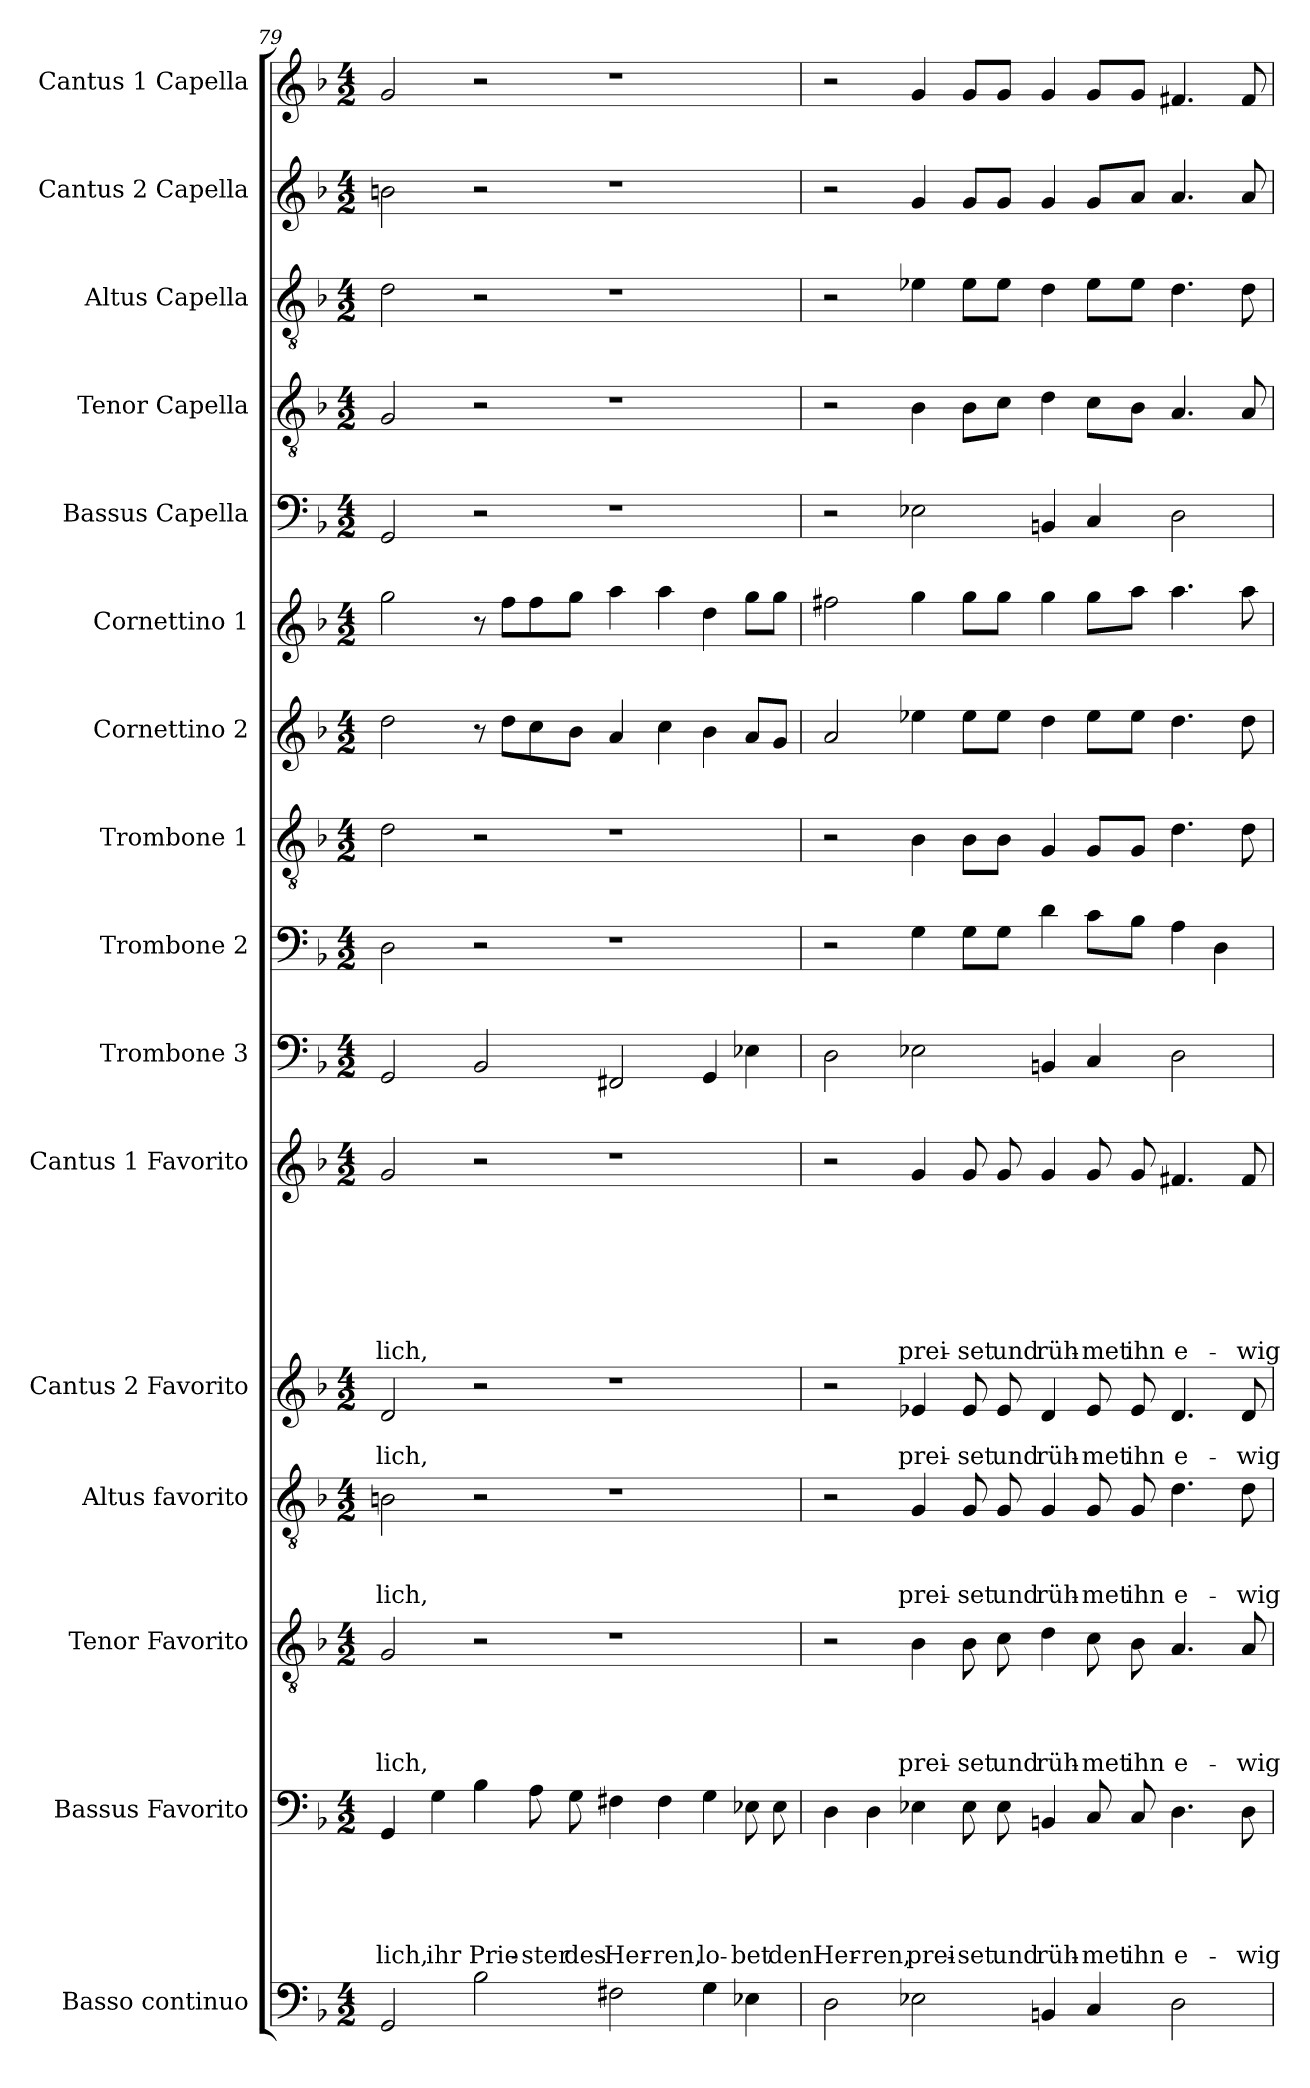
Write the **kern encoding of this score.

**kern	**kern	**text	**text	**text	**text	**text	**kern	**text	**text	**text	**text	**kern	**text	**text	**text	**kern	**text	**text	**kern	**text	**text	**text	**text	**text	**text	**text	**kern	**kern	**kern	**kern	**kern	**kern	**kern	**kern	**kern	**kern
*part16	*part15	*part15	*part15	*part15	*part15	*part15	*part14	*part14	*part14	*part14	*part14	*part13	*part13	*part13	*part13	*part12	*part12	*part12	*part11	*part11	*part11	*part11	*part11	*part11	*part11	*part11	*part10	*part9	*part8	*part7	*part6	*part5	*part4	*part3	*part2	*part1
*staff16	*staff15	*staff15	*staff15	*staff15	*staff15	*staff15	*staff14	*staff14	*staff14	*staff14	*staff14	*staff13	*staff13	*staff13	*staff13	*staff12	*staff12	*staff12	*staff11	*staff11	*staff11	*staff11	*staff11	*staff11	*staff11	*staff11	*staff10	*staff9	*staff8	*staff7	*staff6	*staff5	*staff4	*staff3	*staff2	*staff1
*I"Basso continuo	*I"Bassus Favorito	*	*	*	*	*	*I"Tenor Favorito	*	*	*	*	*I"Altus favorito	*	*	*	*I"Cantus 2 Favorito	*	*	*I"Cantus 1 Favorito	*	*	*	*	*	*	*	*I"Trombone 3	*I"Trombone 2	*I"Trombone 1	*I"Cornettino 2	*I"Cornettino 1	*I"Bassus Capella	*I"Tenor Capella	*I"Altus Capella	*I"Cantus 2 Capella	*I"Cantus 1 Capella
*clefF4	*clefF4	*	*	*	*	*	*clefGv2	*	*	*	*	*clefGv2	*	*	*	*clefG2	*	*	*clefG2	*	*	*	*	*	*	*	*clefF4	*clefF4	*clefGv2	*clefG2	*clefG2	*clefF4	*clefGv2	*clefGv2	*clefG2	*clefG2
*k[b-]	*k[b-]	*	*	*	*	*	*k[b-]	*	*	*	*	*k[b-]	*	*	*	*k[b-]	*	*	*k[b-]	*	*	*	*	*	*	*	*k[b-]	*k[b-]	*k[b-]	*k[b-]	*k[b-]	*k[b-]	*k[b-]	*k[b-]	*k[b-]	*k[b-]
*F:	*F:	*	*	*	*	*	*F:	*	*	*	*	*F:	*	*	*	*F:	*	*	*F:	*	*	*	*	*	*	*	*F:	*F:	*F:	*F:	*F:	*F:	*F:	*F:	*F:	*F:
*M4/2	*M4/2	*	*	*	*	*	*M4/2	*	*	*	*	*M4/2	*	*	*	*M4/2	*	*	*M4/2	*	*	*	*	*	*	*	*M4/2	*M4/2	*M4/2	*M4/2	*M4/2	*M4/2	*M4/2	*M4/2	*M4/2	*M4/2
=79	=79	=79	=79	=79	=79	=79	=79	=79	=79	=79	=79	=79	=79	=79	=79	=79	=79	=79	=79	=79	=79	=79	=79	=79	=79	=79	=79	=79	=79	=79	=79	=79	=79	=79	=79	=79
!	!	!	!	!	!	!LO:LY:b	!	!	!	!	!LO:LY:b	!	!	!	!LO:LY:b	!	!	!LO:LY:b	!	!	!	!	!	!	!	!LO:LY:b	!	!	!	!	!	!	!	!	!	!
2GG/	4GG/	.	.	.	.	-lich,	2G/	.	.	.	-lich,	2Bn\	.	.	-lich,	2d/	.	-lich,	2g/	.	.	.	.	.	.	-lich,	2GG/	2D\	2d\	2dd\	2gg\	2GG/	2G/	2d\	2bn\	2g/
!	!	!	!	!	!	!LO:LY:b	!	!	!	!	!	!	!	!	!	!	!	!	!	!	!	!	!	!	!	!	!	!	!	!	!	!	!	!	!	!
.	4G\	.	.	.	.	ihr	.	.	.	.	.	.	.	.	.	.	.	.	.	.	.	.	.	.	.	.	.	.	.	.	.	.	.	.	.	.
!	!	!	!	!	!	!LO:LY:b	!	!	!	!	!	!	!	!	!	!	!	!	!	!	!	!	!	!	!	!	!	!	!	!	!	!	!	!	!	!
2B-\	4B-\	.	.	.	.	Prie-	2r	.	.	.	.	2r	.	.	.	2r	.	.	2r	.	.	.	.	.	.	.	2BB-/	2r	2r	8r	8r	2r	2r	2r	2r	2r
.	.	.	.	.	.	.	.	.	.	.	.	.	.	.	.	.	.	.	.	.	.	.	.	.	.	.	.	.	.	8dd\L	8ff\L	.	.	.	.	.
!	!	!	!	!	!	!LO:LY:b	!	!	!	!	!	!	!	!	!	!	!	!	!	!	!	!	!	!	!	!	!	!	!	!	!	!	!	!	!	!
.	8A\	.	.	.	.	-ster	.	.	.	.	.	.	.	.	.	.	.	.	.	.	.	.	.	.	.	.	.	.	.	8cc\	8ff\	.	.	.	.	.
!	!	!	!	!	!	!LO:LY:b	!	!	!	!	!	!	!	!	!	!	!	!	!	!	!	!	!	!	!	!	!	!	!	!	!	!	!	!	!	!
.	8G\	.	.	.	.	des	.	.	.	.	.	.	.	.	.	.	.	.	.	.	.	.	.	.	.	.	.	.	.	8b-\J	8gg\J	.	.	.	.	.
!	!	!	!	!	!	!LO:LY:b	!	!	!	!	!	!	!	!	!	!	!	!	!	!	!	!	!	!	!	!	!	!	!	!	!	!	!	!	!	!
2F#X\	4F#X\	.	.	.	.	Her-	1r	.	.	.	.	1r	.	.	.	1r	.	.	1r	.	.	.	.	.	.	.	2FF#X/	1r	1r	4a/	4aa\	1r	1r	1r	1r	1r
!	!	!	!	!	!	!LO:LY:b	!	!	!	!	!	!	!	!	!	!	!	!	!	!	!	!	!	!	!	!	!	!	!	!	!	!	!	!	!	!
.	4F#\	.	.	.	.	-ren,	.	.	.	.	.	.	.	.	.	.	.	.	.	.	.	.	.	.	.	.	.	.	.	4cc\	4aa\	.	.	.	.	.
!	!	!	!	!	!	!LO:LY:b	!	!	!	!	!	!	!	!	!	!	!	!	!	!	!	!	!	!	!	!	!	!	!	!	!	!	!	!	!	!
4G\	4G\	.	.	.	.	lo-	.	.	.	.	.	.	.	.	.	.	.	.	.	.	.	.	.	.	.	.	4GG/	.	.	4b-\	4dd\	.	.	.	.	.
!	!	!	!	!	!	!LO:LY:b	!	!	!	!	!	!	!	!	!	!	!	!	!	!	!	!	!	!	!	!	!	!	!	!	!	!	!	!	!	!
4E-X\	8E-X\	.	.	.	.	-bet	.	.	.	.	.	.	.	.	.	.	.	.	.	.	.	.	.	.	.	.	4E-X\	.	.	8a/L	8gg\L	.	.	.	.	.
!	!	!	!	!	!	!LO:LY:b	!	!	!	!	!	!	!	!	!	!	!	!	!	!	!	!	!	!	!	!	!	!	!	!	!	!	!	!	!	!
.	8E-\	.	.	.	.	den	.	.	.	.	.	.	.	.	.	.	.	.	.	.	.	.	.	.	.	.	.	.	.	8g/J	8gg\J	.	.	.	.	.
!!LO:PB:g=z
=80	=80	=80	=80	=80	=80	=80	=80	=80	=80	=80	=80	=80	=80	=80	=80	=80	=80	=80	=80	=80	=80	=80	=80	=80	=80	=80	=80	=80	=80	=80	=80	=80	=80	=80	=80	=80
!	!	!	!	!	!	!LO:LY:b	!	!	!	!	!	!	!	!	!	!	!	!	!	!	!	!	!	!	!	!	!	!	!	!	!	!	!	!	!	!
2D\	4D\	.	.	.	.	Her-	2r	.	.	.	.	2r	.	.	.	2r	.	.	2r	.	.	.	.	.	.	.	2D\	2r	2r	2a/	2ff#X\	2r	2r	2r	2r	2r
!	!	!	!	!	!	!LO:LY:b	!	!	!	!	!	!	!	!	!	!	!	!	!	!	!	!	!	!	!	!	!	!	!	!	!	!	!	!	!	!
.	4D\	.	.	.	.	-ren,	.	.	.	.	.	.	.	.	.	.	.	.	.	.	.	.	.	.	.	.	.	.	.	.	.	.	.	.	.	.
!	!	!	!	!	!	!LO:LY:b	!	!	!	!	!LO:LY:b	!	!	!	!LO:LY:b	!	!	!LO:LY:b	!	!	!	!	!	!	!	!LO:LY:b	!	!	!	!	!	!	!	!	!	!
2E-X\	4E-X\	.	.	.	.	prei-	4B-\	.	.	.	prei-	4G/	.	.	prei-	4e-X/	.	prei-	4g/	.	.	.	.	.	.	prei-	2E-X\	4G\	4B-\	4ee-X\	4gg\	2E-X\	4B-\	4e-X\	4g/	4g/
!	!	!	!	!	!	!LO:LY:b	!	!	!	!	!LO:LY:b	!	!	!	!LO:LY:b	!	!	!LO:LY:b	!	!	!	!	!	!	!	!LO:LY:b	!	!	!	!	!	!	!	!	!	!
.	8E-\	.	.	.	.	-set	8B-\	.	.	.	-set	8G/	.	.	-set	8e-/	.	-set	8g/	.	.	.	.	.	.	-set	.	8G\L	8B-\L	8ee-\L	8gg\L	.	8B-\L	8e-\L	8g/L	8g/L
!	!	!	!	!	!	!LO:LY:b	!	!	!	!	!LO:LY:b	!	!	!	!LO:LY:b	!	!	!LO:LY:b	!	!	!	!	!	!	!	!LO:LY:b	!	!	!	!	!	!	!	!	!	!
.	8E-\	.	.	.	.	und	8c\	.	.	.	und	8G/	.	.	und	8e-/	.	und	8g/	.	.	.	.	.	.	und	.	8G\J	8B-\J	8ee-\J	8gg\J	.	8c\J	8e-\J	8g/J	8g/J
!	!	!	!	!	!	!LO:LY:b	!	!	!	!	!LO:LY:b	!	!	!	!LO:LY:b	!	!	!LO:LY:b	!	!	!	!	!	!	!	!LO:LY:b	!	!	!	!	!	!	!	!	!	!
4BBn/	4BBn/	.	.	.	.	rüh-	4d\	.	.	.	rüh-	4G/	.	.	rüh-	4d/	.	rüh-	4g/	.	.	.	.	.	.	rüh-	4BBn/	4d\	4G/	4dd\	4gg\	4BBn/	4d\	4d\	4g/	4g/
!	!	!	!	!	!	!LO:LY:b	!	!	!	!	!LO:LY:b	!	!	!	!LO:LY:b	!	!	!LO:LY:b	!	!	!	!	!	!	!	!LO:LY:b	!	!	!	!	!	!	!	!	!	!
4C/	8C/	.	.	.	.	-met	8c\	.	.	.	-met	8G/	.	.	-met	8e-/	.	-met	8g/	.	.	.	.	.	.	-met	4C/	8c\L	8G/L	8ee-\L	8gg\L	4C/	8c\L	8e-\L	8g/L	8g/L
!	!	!	!	!	!	!LO:LY:b	!	!	!	!	!LO:LY:b	!	!	!	!LO:LY:b	!	!	!LO:LY:b	!	!	!	!	!	!	!	!LO:LY:b	!	!	!	!	!	!	!	!	!	!
.	8C/	.	.	.	.	ihn	8B-\	.	.	.	ihn	8G/	.	.	ihn	8e-/	.	ihn	8g/	.	.	.	.	.	.	ihn	.	8B-\J	8G/J	8ee-\J	8aa\J	.	8B-\J	8e-\J	8a/J	8g/J
!	!	!	!	!	!	!LO:LY:b	!	!	!	!	!LO:LY:b	!	!	!	!LO:LY:b	!	!	!LO:LY:b	!	!	!	!	!	!	!	!LO:LY:b	!	!	!	!	!	!	!	!	!	!
2D\	4.D\	.	.	.	.	e-	4.A/	.	.	.	e-	4.d\	.	.	e-	4.d/	.	e-	4.f#X/	.	.	.	.	.	.	e-	2D\	4A\	4.d\	4.dd\	4.aa\	2D\	4.A/	4.d\	4.a/	4.f#X/
.	.	.	.	.	.	.	.	.	.	.	.	.	.	.	.	.	.	.	.	.	.	.	.	.	.	.	.	4D\	.	.	.	.	.	.	.	.
!	!	!	!	!	!	!LO:LY:b	!	!	!	!	!LO:LY:b	!	!	!	!LO:LY:b	!	!	!LO:LY:b	!	!	!	!	!	!	!	!LO:LY:b	!	!	!	!	!	!	!	!	!	!
.	8D\	.	.	.	.	-wig-	8A/	.	.	.	-wig-	8d\	.	.	-wig-	8d/	.	-wig-	8f#/	.	.	.	.	.	.	-wig-	.	.	8d\	8dd\	8aa\	.	8A/	8d\	8a/	8f#/
=	=	=	=	=	=	=	=	=	=	=	=	=	=	=	=	=	=	=	=	=	=	=	=	=	=	=	=	=	=	=	=	=	=	=	=	=
*-	*-	*-	*-	*-	*-	*-	*-	*-	*-	*-	*-	*-	*-	*-	*-	*-	*-	*-	*-	*-	*-	*-	*-	*-	*-	*-	*-	*-	*-	*-	*-	*-	*-	*-	*-	*-
